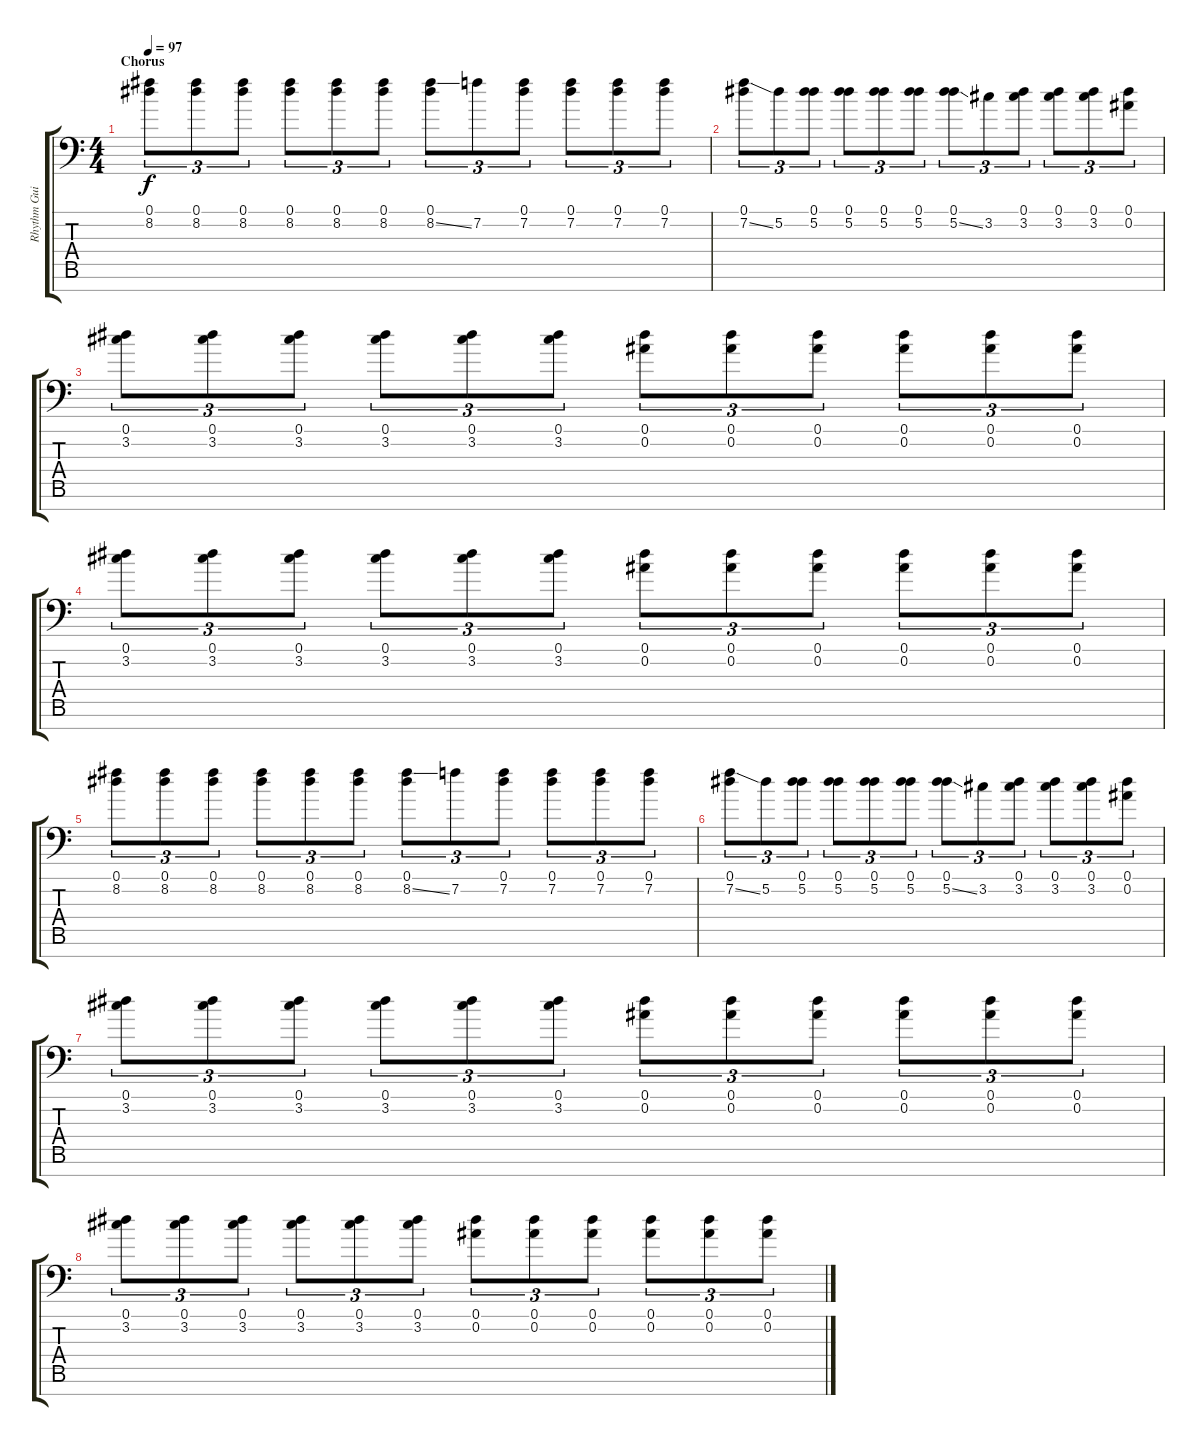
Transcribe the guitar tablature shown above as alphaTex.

\track ("Rhythm Guitar Right" "Rhythm Gui") {instrument distortionguitar}
\staff {score tabs}
\tuning (Eb4 Bb3 Gb3 Db3 Ab2 Eb2 Bb1) {hide}
\ts (4 4)
\section ("" "Chorus")
\tempo 97
\clef f4
\ks c
(0.1 8.2).8{tu (3 2) dy f} (0.1 8.2).8{tu (3 2)} (0.1 8.2).8{tu (3 2)} (0.1 8.2).8{tu (3 2)} (0.1 8.2).8{tu (3 2)} (0.1 8.2).8{tu (3 2)} (0.1 8.2{ss}).8{tu (3 2)} 7.2.8{tu (3 2)} (0.1 7.2).8{tu (3 2)} (0.1 7.2).8{tu (3 2)} (0.1 7.2).8{tu (3 2)} (0.1 7.2).8{tu (3 2)} |
(0.1 7.2{ss}).8{tu (3 2)} 5.2.8{tu (3 2)} (0.1 5.2).8{tu (3 2)} (0.1 5.2).8{tu (3 2)} (0.1 5.2).8{tu (3 2)} (0.1 5.2).8{tu (3 2)} (0.1 5.2{ss}).8{tu (3 2)} 3.2.8{tu (3 2)} (0.1 3.2).8{tu (3 2)} (0.1 3.2).8{tu (3 2)} (0.1 3.2).8{tu (3 2)} (0.1 0.2).8{tu (3 2)} |
(0.1 3.2).8{tu (3 2)} (0.1 3.2).8{tu (3 2)} (0.1 3.2).8{tu (3 2)} (0.1 3.2).8{tu (3 2)} (0.1 3.2).8{tu (3 2)} (0.1 3.2).8{tu (3 2)} (0.1 0.2).8{tu (3 2)} (0.1 0.2).8{tu (3 2)} (0.1 0.2).8{tu (3 2)} (0.1 0.2).8{tu (3 2)} (0.1 0.2).8{tu (3 2)} (0.1 0.2).8{tu (3 2)} |
(0.1 3.2).8{tu (3 2)} (0.1 3.2).8{tu (3 2)} (0.1 3.2).8{tu (3 2)} (0.1 3.2).8{tu (3 2)} (0.1 3.2).8{tu (3 2)} (0.1 3.2).8{tu (3 2)} (0.1 0.2).8{tu (3 2)} (0.1 0.2).8{tu (3 2)} (0.1 0.2).8{tu (3 2)} (0.1 0.2).8{tu (3 2)} (0.1 0.2).8{tu (3 2)} (0.1 0.2).8{tu (3 2)} |
(0.1 8.2).8{tu (3 2)} (0.1 8.2).8{tu (3 2)} (0.1 8.2).8{tu (3 2)} (0.1 8.2).8{tu (3 2)} (0.1 8.2).8{tu (3 2)} (0.1 8.2).8{tu (3 2)} (0.1 8.2{ss}).8{tu (3 2)} 7.2.8{tu (3 2)} (0.1 7.2).8{tu (3 2)} (0.1 7.2).8{tu (3 2)} (0.1 7.2).8{tu (3 2)} (0.1 7.2).8{tu (3 2)} |
(0.1 7.2{ss}).8{tu (3 2)} 5.2.8{tu (3 2)} (0.1 5.2).8{tu (3 2)} (0.1 5.2).8{tu (3 2)} (0.1 5.2).8{tu (3 2)} (0.1 5.2).8{tu (3 2)} (0.1 5.2{ss}).8{tu (3 2)} 3.2.8{tu (3 2)} (0.1 3.2).8{tu (3 2)} (0.1 3.2).8{tu (3 2)} (0.1 3.2).8{tu (3 2)} (0.1 0.2).8{tu (3 2)} |
(0.1 3.2).8{tu (3 2)} (0.1 3.2).8{tu (3 2)} (0.1 3.2).8{tu (3 2)} (0.1 3.2).8{tu (3 2)} (0.1 3.2).8{tu (3 2)} (0.1 3.2).8{tu (3 2)} (0.1 0.2).8{tu (3 2)} (0.1 0.2).8{tu (3 2)} (0.1 0.2).8{tu (3 2)} (0.1 0.2).8{tu (3 2)} (0.1 0.2).8{tu (3 2)} (0.1 0.2).8{tu (3 2)} |
(0.1 3.2).8{tu (3 2)} (0.1 3.2).8{tu (3 2)} (0.1 3.2).8{tu (3 2)} (0.1 3.2).8{tu (3 2)} (0.1 3.2).8{tu (3 2)} (0.1 3.2).8{tu (3 2)} (0.1 0.2).8{tu (3 2)} (0.1 0.2).8{tu (3 2)} (0.1 0.2).8{tu (3 2)} (0.1 0.2).8{tu (3 2)} (0.1 0.2).8{tu (3 2)} (0.1 0.2).8{tu (3 2)}
